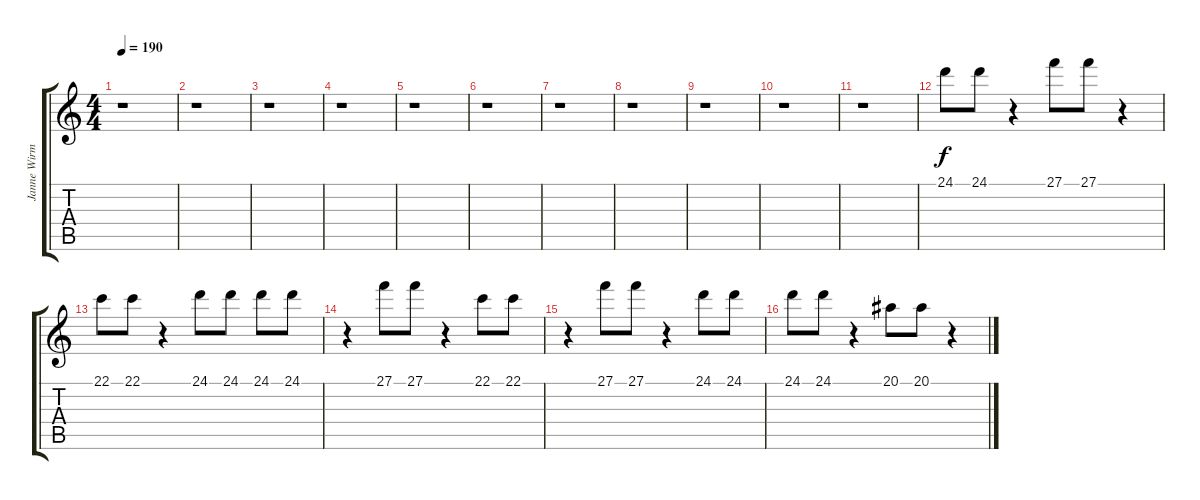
\track ("Janne Wirman" "Janne Wirm") {instrument stringensemble1}
\staff {score tabs}
\tuning (D4 A3 F3 C3 G2 D2) {hide}
\ts (4 4)
\tempo 190
\clef g2
\ks c
r.1{dy f} |
r.1 |
r.1 |
r.1 |
r.1 |
r.1 |
r.1 |
r.1 |
r.1 |
r.1 |
r.1 |
24.1.8{instrument stringensemble1} 24.1.8 r.4 27.1.8 27.1.8 r.4 |
22.1.8 22.1.8 r.4 24.1.8 24.1.8 24.1.8 24.1.8 |
r.4 27.1.8 27.1.8 r.4 22.1.8 22.1.8 |
r.4 27.1.8 27.1.8 r.4 24.1.8 24.1.8 |
24.1.8 24.1.8 r.4 20.1.8 20.1.8 r.4
